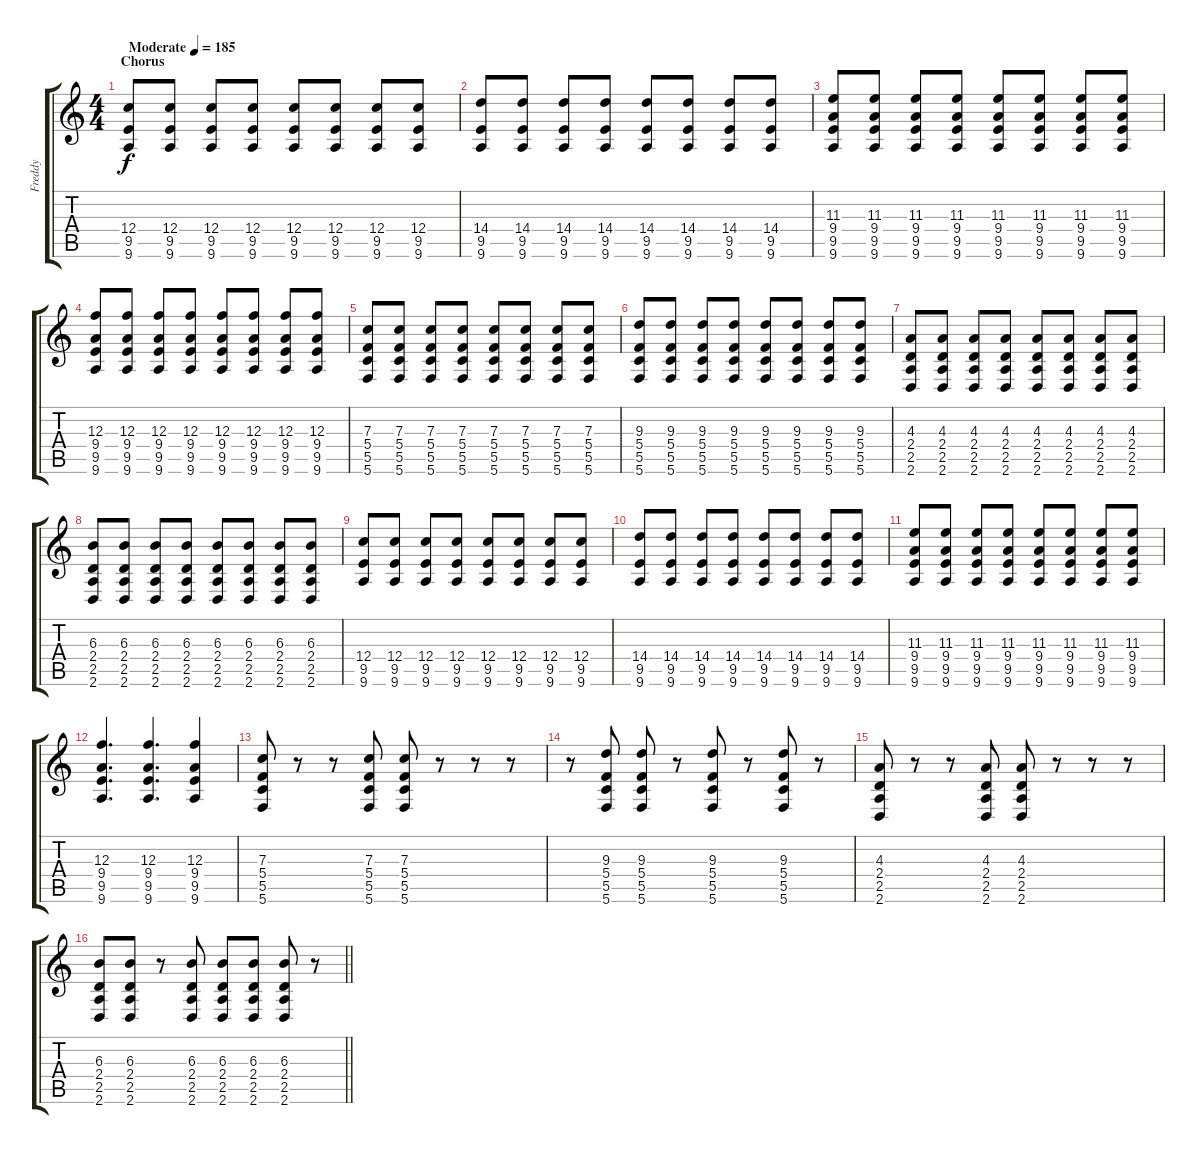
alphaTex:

\track ("Freddy" "Freddy") {instrument overdrivenguitar}
\staff {score tabs}
\tuning (D4 A3 F3 C3 G2 C2) {hide}
\ts (4 4)
\section ("" "Chorus")
\tempo (185 "Moderate")
\clef g2
\ks c
(12.4 9.5 9.6).8{dy f instrument overdrivenguitar} (12.4 9.5 9.6).8 (12.4 9.5 9.6).8 (12.4 9.5 9.6).8 (12.4 9.5 9.6).8 (12.4 9.5 9.6).8 (12.4 9.5 9.6).8 (12.4 9.5 9.6).8 |
(14.4 9.5 9.6).8 (14.4 9.5 9.6).8 (14.4 9.5 9.6).8 (14.4 9.5 9.6).8 (14.4 9.5 9.6).8 (14.4 9.5 9.6).8 (14.4 9.5 9.6).8 (14.4 9.5 9.6).8 |
(11.3 9.4 9.5 9.6).8 (11.3 9.4 9.5 9.6).8 (11.3 9.4 9.5 9.6).8 (11.3 9.4 9.5 9.6).8 (11.3 9.4 9.5 9.6).8 (11.3 9.4 9.5 9.6).8 (11.3 9.4 9.5 9.6).8 (11.3 9.4 9.5 9.6).8 |
(12.3 9.4 9.5 9.6).8 (12.3 9.4 9.5 9.6).8 (12.3 9.4 9.5 9.6).8 (12.3 9.4 9.5 9.6).8 (12.3 9.4 9.5 9.6).8 (12.3 9.4 9.5 9.6).8 (12.3 9.4 9.5 9.6).8 (12.3 9.4 9.5 9.6).8 |
(7.3 5.4 5.5 5.6).8 (7.3 5.4 5.5 5.6).8 (7.3 5.4 5.5 5.6).8 (7.3 5.4 5.5 5.6).8 (7.3 5.4 5.5 5.6).8 (7.3 5.4 5.5 5.6).8 (7.3 5.4 5.5 5.6).8 (7.3 5.4 5.5 5.6).8 |
(9.3 5.4 5.5 5.6).8 (9.3 5.4 5.5 5.6).8 (9.3 5.4 5.5 5.6).8 (9.3 5.4 5.5 5.6).8 (9.3 5.4 5.5 5.6).8 (9.3 5.4 5.5 5.6).8 (9.3 5.4 5.5 5.6).8 (9.3 5.4 5.5 5.6).8 |
(4.3 2.4 2.5 2.6).8 (4.3 2.4 2.5 2.6).8 (4.3 2.4 2.5 2.6).8 (4.3 2.4 2.5 2.6).8 (4.3 2.4 2.5 2.6).8 (4.3 2.4 2.5 2.6).8 (4.3 2.4 2.5 2.6).8 (4.3 2.4 2.5 2.6).8 |
(6.3 2.4 2.5 2.6).8 (6.3 2.4 2.5 2.6).8 (6.3 2.4 2.5 2.6).8 (6.3 2.4 2.5 2.6).8 (6.3 2.4 2.5 2.6).8 (6.3 2.4 2.5 2.6).8 (6.3 2.4 2.5 2.6).8 (6.3 2.4 2.5 2.6).8 |
(12.4 9.5 9.6).8 (12.4 9.5 9.6).8 (12.4 9.5 9.6).8 (12.4 9.5 9.6).8 (12.4 9.5 9.6).8 (12.4 9.5 9.6).8 (12.4 9.5 9.6).8 (12.4 9.5 9.6).8 |
(14.4 9.5 9.6).8 (14.4 9.5 9.6).8 (14.4 9.5 9.6).8 (14.4 9.5 9.6).8 (14.4 9.5 9.6).8 (14.4 9.5 9.6).8 (14.4 9.5 9.6).8 (14.4 9.5 9.6).8 |
(11.3 9.4 9.5 9.6).8 (11.3 9.4 9.5 9.6).8 (11.3 9.4 9.5 9.6).8 (11.3 9.4 9.5 9.6).8 (11.3 9.4 9.5 9.6).8 (11.3 9.4 9.5 9.6).8 (11.3 9.4 9.5 9.6).8 (11.3 9.4 9.5 9.6).8 |
(12.3 9.4 9.5 9.6).4{d} (12.3 9.4 9.5 9.6).4{d} (12.3 9.4 9.5 9.6).4 |
(7.3 5.4 5.5 5.6).8 r.8 r.8 (7.3 5.4 5.5 5.6).8 (7.3 5.4 5.5 5.6).8 r.8 r.8 r.8 |
r.8 (9.3 5.4 5.5 5.6).8 (9.3 5.4 5.5 5.6).8 r.8 (9.3 5.4 5.5 5.6).8 r.8 (9.3 5.4 5.5 5.6).8 r.8 |
(4.3 2.4 2.5 2.6).8 r.8 r.8 (4.3 2.4 2.5 2.6).8 (4.3 2.4 2.5 2.6).8 r.8 r.8 r.8 |
\barLineRight lightlight
(6.3 2.4 2.5 2.6).8 (6.3 2.4 2.5 2.6).8 r.8 (6.3 2.4 2.5 2.6).8 (6.3 2.4 2.5 2.6).8 (6.3 2.4 2.5 2.6).8 (6.3 2.4 2.5 2.6).8 r.8
